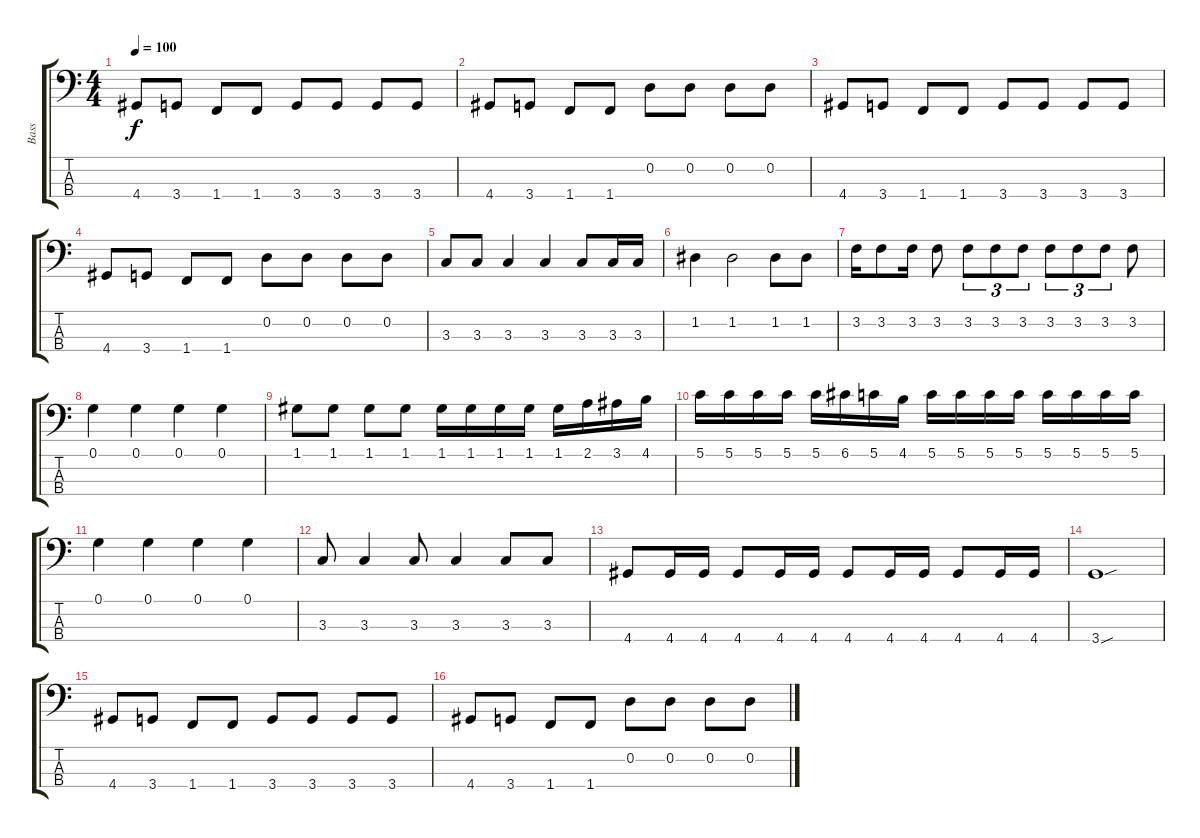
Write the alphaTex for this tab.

\track ("Bass" "Bass") {instrument electricbasspick}
\staff {score tabs}
\tuning (G2 D2 A1 E1) {hide}
\ts (4 4)
\tempo 100
\clef f4
\ks c
4.4.8{dy f} 3.4.8 1.4.8 1.4.8 3.4.8 3.4.8 3.4.8 3.4.8 |
4.4.8 3.4.8 1.4.8 1.4.8 0.2.8 0.2.8 0.2.8 0.2.8 |
4.4.8 3.4.8 1.4.8 1.4.8 3.4.8 3.4.8 3.4.8 3.4.8 |
4.4.8 3.4.8 1.4.8 1.4.8 0.2.8 0.2.8 0.2.8 0.2.8 |
3.3.8 3.3.8 3.3.4 3.3.4 3.3.8 3.3.16 3.3.16 |
1.2.4 1.2.2 1.2.8 1.2.8 |
3.2.16 3.2.8 3.2.16 3.2.8 3.2.8{tu (3 2)} 3.2.8{tu (3 2)} 3.2.8{tu (3 2)} 3.2.8{tu (3 2)} 3.2.8{tu (3 2)} 3.2.8{tu (3 2)} 3.2.8 |
0.1.4 0.1.4 0.1.4 0.1.4 |
1.1.8 1.1.8 1.1.8 1.1.8 1.1.16 1.1.16 1.1.16 1.1.16 1.1.16 2.1.16 3.1.16 4.1.16 |
5.1.16 5.1.16 5.1.16 5.1.16 5.1.16 6.1.16 5.1.16 4.1.16 5.1.16 5.1.16 5.1.16 5.1.16 5.1.16 5.1.16 5.1.16 5.1.16 |
0.1.4 0.1.4 0.1.4 0.1.4 |
3.3.8 3.3.4 3.3.8 3.3.4 3.3.8 3.3.8 |
4.4.8 4.4.16 4.4.16 4.4.8 4.4.16 4.4.16 4.4.8 4.4.16 4.4.16 4.4.8 4.4.16 4.4.16 |
3.4{sou}.1 |
4.4.8 3.4.8 1.4.8 1.4.8 3.4.8 3.4.8 3.4.8 3.4.8 |
4.4.8 3.4.8 1.4.8 1.4.8 0.2.8 0.2.8 0.2.8 0.2.8
